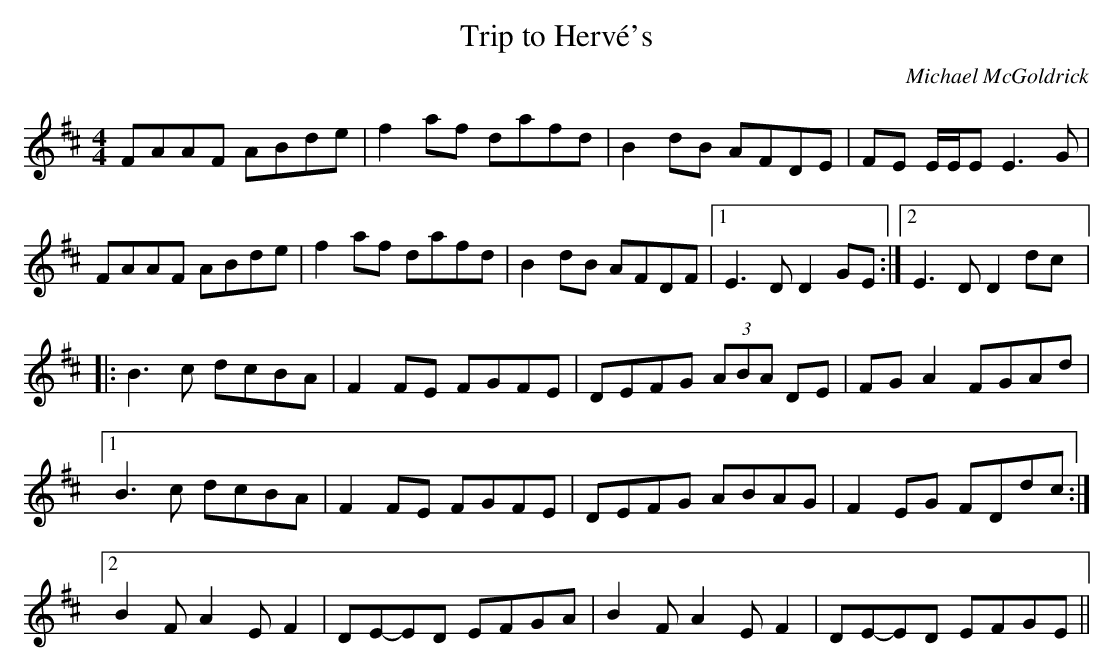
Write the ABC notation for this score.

X:1
T:Trip to Hervé's
M:4/4
L:1/8
C:Michael McGoldrick
K:D
FAAF ABde | f2af dafd | B2dB AFDE | FE E/2E/2E E3G |
FAAF ABde | f2af dafd | B2dB AFDF |1 E3D D2GE :|2 E3D D2dc |:
B3c dcBA | F2FE FGFE | DEFG (3ABA DE | FGA2 FGAd |1
B3c dcBA | F2FE FGFE | DEFG ABAG | F2EG FDdc :|2
B2 FA2E F2 | DE-ED EFGA | B2 FA2E F2 | DE-ED EFGE ||
